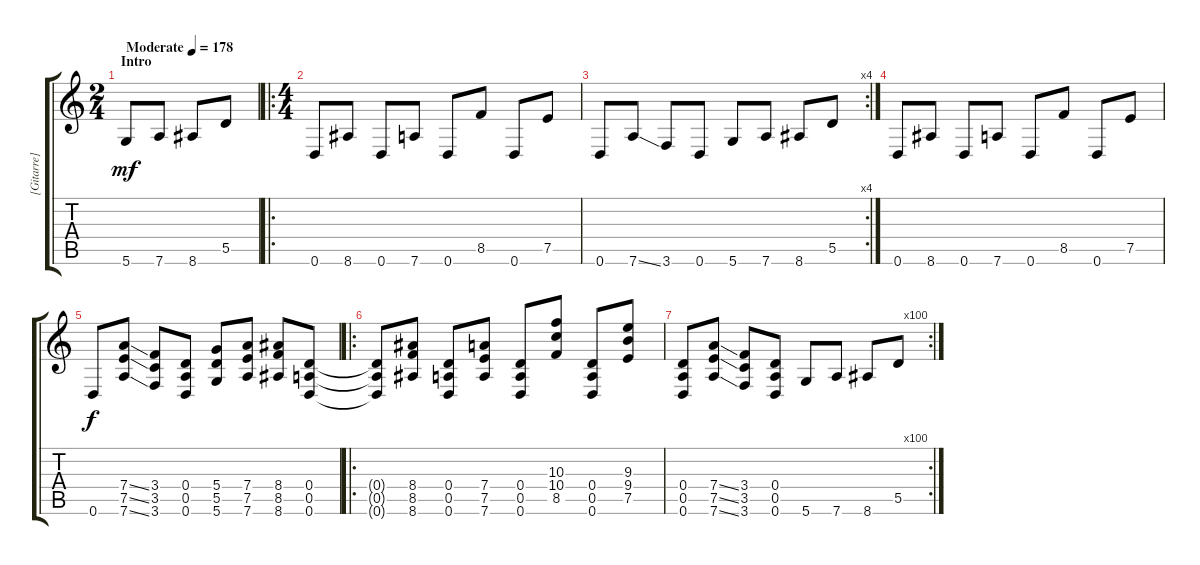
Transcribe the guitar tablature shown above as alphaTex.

\track ("[Gitarre]" "[Gitarre]") {instrument distortionguitar}
\staff {score tabs}
\tuning (E4 B3 G3 D3 A2 D2) {hide}
\ts (2 4)
\section ("" "Intro")
\tempo (178 "Moderate")
\clef g2
\ks c
5.6.8{dy mf instrument distortionguitar} 7.6.8 8.6.8 5.5.8 |
\ro
\ts (4 4)
0.6.8 8.6.8 0.6.8 7.6.8 0.6.8 8.5.8 0.6.8 7.5.8 |
\rc 4
0.6.8 7.6{ss}.8 3.6.8 0.6.8 5.6.8 7.6.8 8.6.8 5.5.8 |
0.6.8 8.6.8 0.6.8 7.6.8 0.6.8 8.5.8 0.6.8 7.5.8 |
0.6.8{dy f} (7.4{ss} 7.5{ss} 7.6{ss}).8 (3.4 3.5 3.6).8 (0.4 0.5 0.6).8 (5.4 5.5 5.6).8 (7.4 7.5 7.6).8 (8.4 8.5 8.6).8 (0.4 0.5 0.6).8 |
\ro
(0.4{t} 0.5{t} 0.6{t}).8 (8.4 8.5 8.6).8 (0.4 0.5 0.6).8 (7.4 7.5 7.6).8 (0.4 0.5 0.6).8 (10.3 10.4 8.5).8 (0.4 0.5 0.6).8 (9.3 9.4 7.5).8 |
\rc 100
(0.4 0.5 0.6).8 (7.4{ss} 7.5{ss} 7.6{ss}).8 (3.4 3.5 3.6).8 (0.4 0.5 0.6).8 5.6.8 7.6.8 8.6.8 5.5.8
